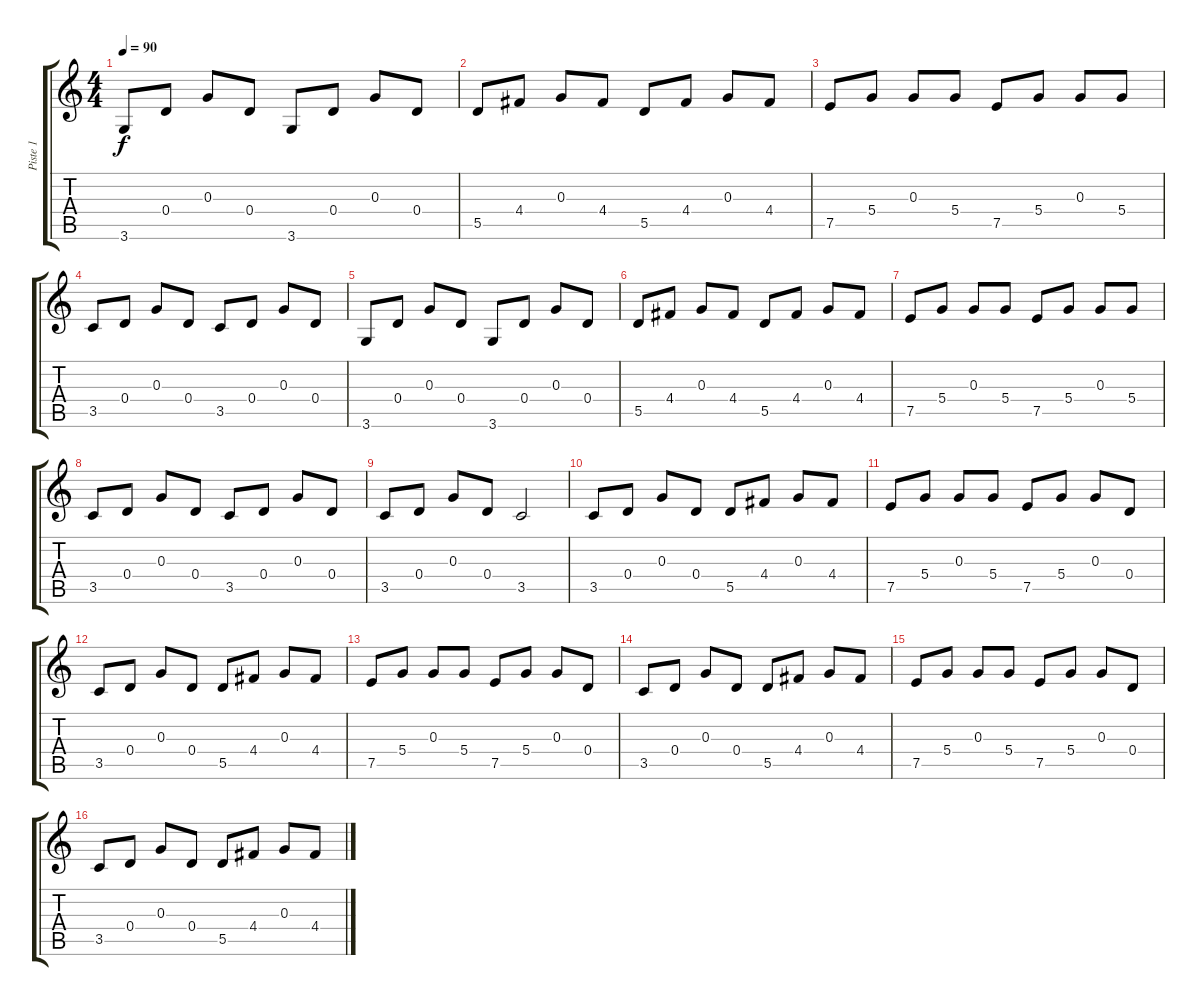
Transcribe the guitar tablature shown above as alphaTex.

\track ("Piste 1" "Piste 1") {instrument acousticguitarsteel}
\staff {score tabs}
\tuning (E4 B3 G3 D3 A2 E2) {hide}
\ts (4 4)
\tempo 90
\clef g2
\ks c
3.6.8{dy f} 0.4.8 0.3.8 0.4.8 3.6.8 0.4.8 0.3.8 0.4.8 |
5.5.8 4.4.8 0.3.8 4.4.8 5.5.8 4.4.8 0.3.8 4.4.8 |
7.5.8 5.4.8 0.3.8 5.4.8 7.5.8 5.4.8 0.3.8 5.4.8 |
3.5.8 0.4.8 0.3.8 0.4.8 3.5.8 0.4.8 0.3.8 0.4.8 |
3.6.8 0.4.8 0.3.8 0.4.8 3.6.8 0.4.8 0.3.8 0.4.8 |
5.5.8 4.4.8 0.3.8 4.4.8 5.5.8 4.4.8 0.3.8 4.4.8 |
7.5.8 5.4.8 0.3.8 5.4.8 7.5.8 5.4.8 0.3.8 5.4.8 |
3.5.8 0.4.8 0.3.8 0.4.8 3.5.8 0.4.8 0.3.8 0.4.8 |
3.5.8 0.4.8 0.3.8 0.4.8 3.5.2 |
3.5.8 0.4.8 0.3.8 0.4.8 5.5.8 4.4.8 0.3.8 4.4.8 |
7.5.8 5.4.8 0.3.8 5.4.8 7.5.8 5.4.8 0.3.8 0.4.8 |
3.5.8 0.4.8 0.3.8 0.4.8 5.5.8 4.4.8 0.3.8 4.4.8 |
7.5.8 5.4.8 0.3.8 5.4.8 7.5.8 5.4.8 0.3.8 0.4.8 |
3.5.8 0.4.8 0.3.8 0.4.8 5.5.8 4.4.8 0.3.8 4.4.8 |
7.5.8 5.4.8 0.3.8 5.4.8 7.5.8 5.4.8 0.3.8 0.4.8 |
3.5.8 0.4.8 0.3.8 0.4.8 5.5.8 4.4.8 0.3.8 4.4.8
